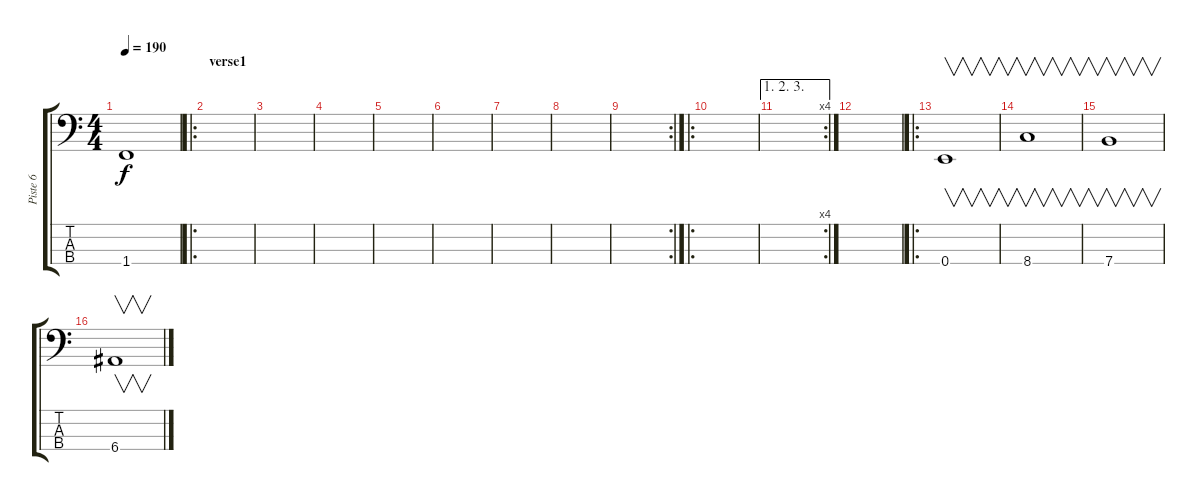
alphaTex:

\track ("Piste 6" "Piste 6") {instrument electricbassfinger}
\staff {score tabs}
\tuning (G2 D2 A1 E1) {hide}
\ts (4 4)
\tempo 190
\clef f4
\ks c
1.4{t}.1{dy f} |
\ro
\section ("" "verse1")
|
|
|
|
|
|
|
\rc 2
|
\ro
|
\ae (1 2 3)
\rc 4
|
|
\ro
0.4.1{v} |
8.4.1{v} |
7.4.1{v} |
6.4.1{v}
